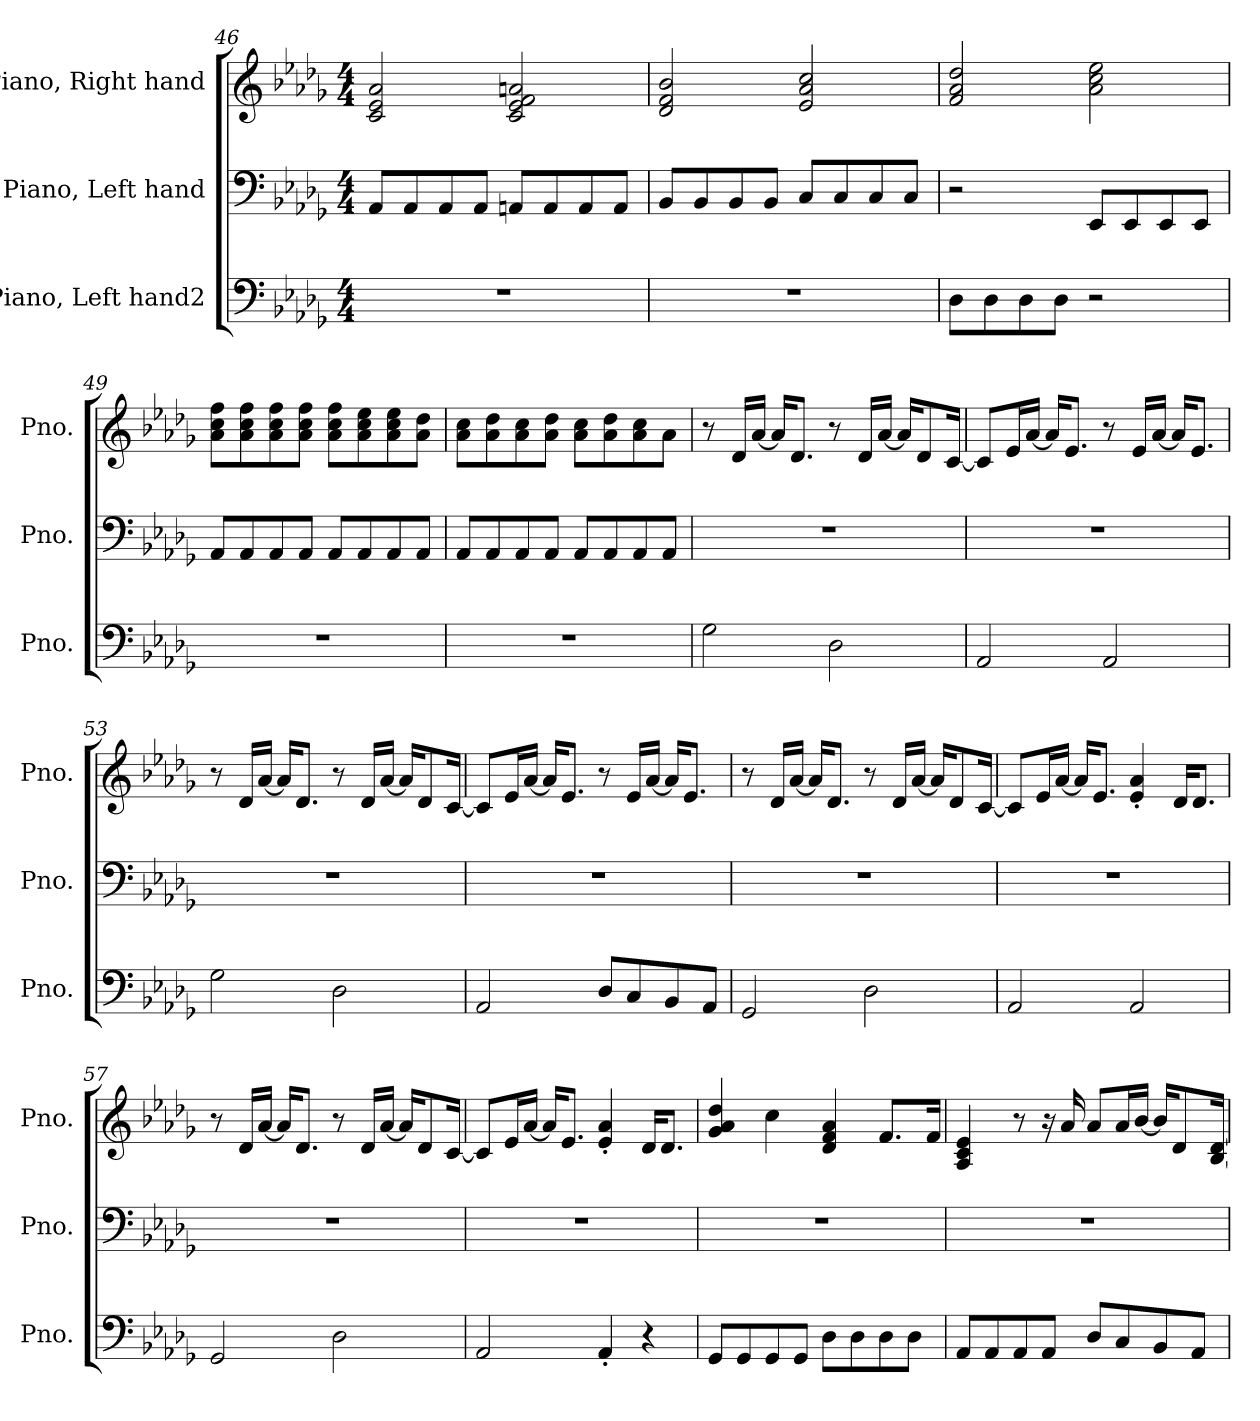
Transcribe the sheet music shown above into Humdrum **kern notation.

**kern	**kern	**kern
*part3	*part2	*part1
*staff3	*staff2	*staff1
*I"Piano, Left hand2	*I"Piano, Left hand	*I"Piano, Right hand
*I'Pno.	*I'Pno.	*I'Pno.
*clefF4	*clefF4	*clefG2
*k[b-e-a-d-g-]	*k[b-e-a-d-g-]	*k[b-e-a-d-g-]
*M4/4	*M4/4	*M4/4
=46	=46	=46
1r	8AA-/L	2c/ 2e-/ 2a-/
.	8AA-/	.
.	8AA-/	.
.	8AA-/J	.
.	8AAn/L	2c/ 2e-/ 2f/ 2an/
.	8AA/	.
.	8AA/	.
.	8AA/J	.
=47	=47	=47
1r	8BB-/L	2d-/ 2f/ 2b-/
.	8BB-/	.
.	8BB-/	.
.	8BB-/J	.
.	8C/L	2e-/ 2a-/ 2cc/
.	8C/	.
.	8C/	.
.	8C/J	.
=48	=48	=48
8D-\L	2r	2f/ 2a-/ 2dd-/
8D-\	.	.
8D-\	.	.
8D-\J	.	.
2r	8EE-/L	2a-\ 2cc\ 2ee-\
.	8EE-/	.
.	8EE-/	.
.	8EE-/J	.
!!LO:LB:g=z
=49	=49	=49
1r	8AA-/L	8a-\ 8cc\ 8ff\L
.	8AA-/	8a-\ 8cc\ 8ff\
.	8AA-/	8a-\ 8cc\ 8ff\
.	8AA-/J	8a-\ 8cc\ 8ff\J
.	8AA-/L	8a-\ 8cc\ 8ff\L
.	8AA-/	8a-\ 8cc\ 8ee-\
.	8AA-/	8a-\ 8cc\ 8ee-\
.	8AA-/J	8a-\ 8dd-\J
=50	=50	=50
1r	8AA-/L	8a-\ 8cc\L
.	8AA-/	8a-\ 8dd-\
.	8AA-/	8a-\ 8cc\
.	8AA-/J	8a-\ 8dd-\J
.	8AA-/L	8a-\ 8cc\L
.	8AA-/	8a-\ 8dd-\
.	8AA-/	8a-\ 8cc\
.	8AA-/J	8a-\J
=51	=51	=51
2G-\	1r	8r
.	.	16d-/LL
.	.	[16a-/JJ
.	.	16a-/KL]
.	.	8.d-/J
2D-\	.	8r
.	.	16d-/LL
.	.	[16a-/JJ
.	.	16a-/KL]
.	.	8d-/
.	.	[16c/Jk
=52	=52	=52
2AA-/	1r	8c/L]
.	.	16e-/L
.	.	[16a-/JJ
.	.	16a-/KL]
.	.	8.e-/J
2AA-/	.	8r
.	.	16e-/LL
.	.	[16a-/JJ
.	.	16a-/KL]
.	.	8.e-/J
!!LO:PB:g=z
=53	=53	=53
2G-\	1r	8r
.	.	16d-/LL
.	.	[16a-/JJ
.	.	16a-/KL]
.	.	8.d-/J
2D-\	.	8r
.	.	16d-/LL
.	.	[16a-/JJ
.	.	16a-/KL]
.	.	8d-/
.	.	[16c/Jk
=54	=54	=54
2AA-/	1r	8c/L]
.	.	16e-/L
.	.	[16a-/JJ
.	.	16a-/KL]
.	.	8.e-/J
8D-/L	.	8r
8C/	.	16e-/LL
.	.	[16a-/JJ
8BB-/	.	16a-/KL]
.	.	8.e-/J
8AA-/J	.	.
=55	=55	=55
2GG-/	1r	8r
.	.	16d-/LL
.	.	[16a-/JJ
.	.	16a-/KL]
.	.	8.d-/J
2D-\	.	8r
.	.	16d-/LL
.	.	[16a-/JJ
.	.	16a-/KL]
.	.	8d-/
.	.	[16c/Jk
!!LO:LB:g=z
=56	=56	=56
2AA-/	1r	8c/L]
.	.	16e-/L
.	.	[16a-/JJ
.	.	16a-/KL]
.	.	8.e-/J
2AA-/	.	4e-/' 4a-/'
.	.	16d-/KL
.	.	8.d-/J
=57	=57	=57
2GG-/	1r	8r
.	.	16d-/LL
.	.	[16a-/JJ
.	.	16a-/KL]
.	.	8.d-/J
2D-\	.	8r
.	.	16d-/LL
.	.	[16a-/JJ
.	.	16a-/KL]
.	.	8d-/
.	.	[16c/Jk
=58	=58	=58
2AA-/	1r	8c/L]
.	.	16e-/L
.	.	[16a-/JJ
.	.	16a-/KL]
.	.	8.e-/J
4AA-'/	.	4e-/' 4a-/'
4r	.	16d-/KL
.	.	8.d-/J
=59	=59	=59
8GG-/L	1r	4g-/ 4a-/ 4dd-/
8GG-/	.	.
8GG-/	.	4cc\
8GG-/J	.	.
8D-\L	.	4d-/ 4f/ 4a-/
8D-\	.	.
8D-\	.	8.f/L
8D-\J	.	.
.	.	16f/Jk
!!LO:LB:g=z
=60	=60	=60
8AA-/L	1r	4A-/ 4c/ 4e-/
8AA-/	.	.
8AA-/	.	8r
8AA-/J	.	16r
.	.	16a-/
8D-/L	.	8a-/L
8C/	.	16a-/L
.	.	[16b-/JJ
8BB-/	.	16b-/KL]
.	.	8d-/
8AA-/J	.	.
.	.	[16B-/ [16d-/Jk
=	=	=
*-	*-	*-
